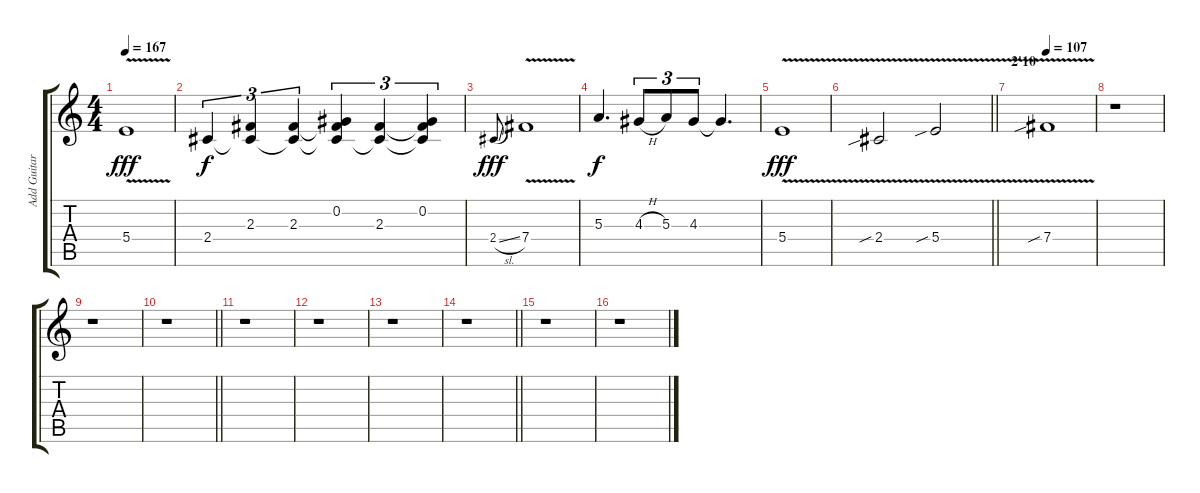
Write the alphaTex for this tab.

\track ("Add Guitar" "Add Guitar") {instrument distortionguitar}
\staff {score tabs}
\tuning (Db4 Ab3 E3 B2 Gb2 Db2) {hide}
\ts (4 4)
\tempo 167
\clef g2
\ks c
5.4{v}.1{dy fff} |
2.4.4{tu (3 2) dy f} (2.3 2.4{t}).4{tu (3 2)} (2.3 2.4{t}).4{tu (3 2)} (0.2 2.3{t} 2.4{t}).4{tu (3 2)} (2.3 2.4{t}).4{tu (3 2)} (0.2 2.3{t} 2.4{t}).4{tu (3 2)} |
2.4{sl}.8{gr onbeat dy fff} 7.4{v}.1 |
5.3.4{d dy f} 4.3{h}.8{tu (3 2)} 5.3.8{tu (3 2) beam merge} 4.3.8{tu (3 2)} 4.3{t}.4{d} |
5.4{v}.1{dy fff} |
\barLineRight lightlight
2.4{v sib}.2 5.4{v sib}.2 |
\section ("" "2'10")
\tempo 107
7.4{v sib}.1 |
r.1 |
r.1 |
\barLineRight lightlight
r.1 |
r.1 |
r.1 |
r.1 |
\barLineRight lightlight
r.1 |
r.1 |
r.1
